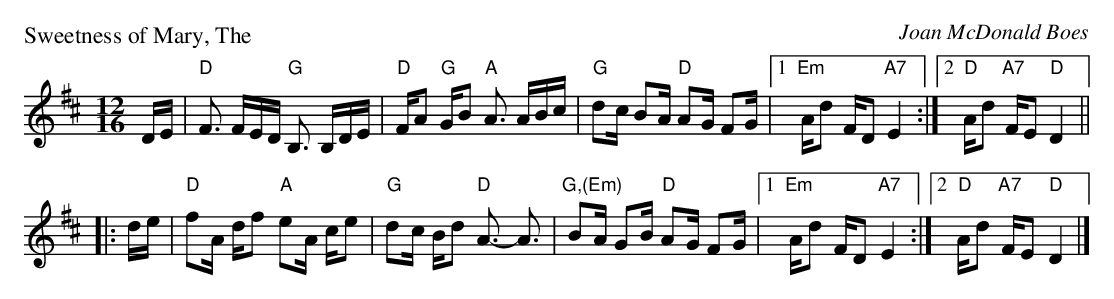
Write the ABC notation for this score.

X:1
P: Sweetness of Mary, The
C: Joan McDonald Boes
M: 12/16
L: 1/16
K: D
   DE \
| "D"F3 FED "G"B,3 B,DE | "D"FA2 "G"GB2 "A"A3 ABc | "G"d2c B2A "D"A2G F2G \
|1 "Em"Ad2 FD2 "A7"E4 :|2 "D"Ad2 "A7"FE2 "D"D4 ||
|: de \
| "D"f2A df2 "A"e2A ce2 | "G"d2c Bd2 "D"A3- A3 | "G,(Em)"B2A G2B "D"A2G F2G \
|1 "Em"Ad2 FD2 "A7"E4 :|2 "D"Ad2 "A7"FE2 "D"D4 |]
